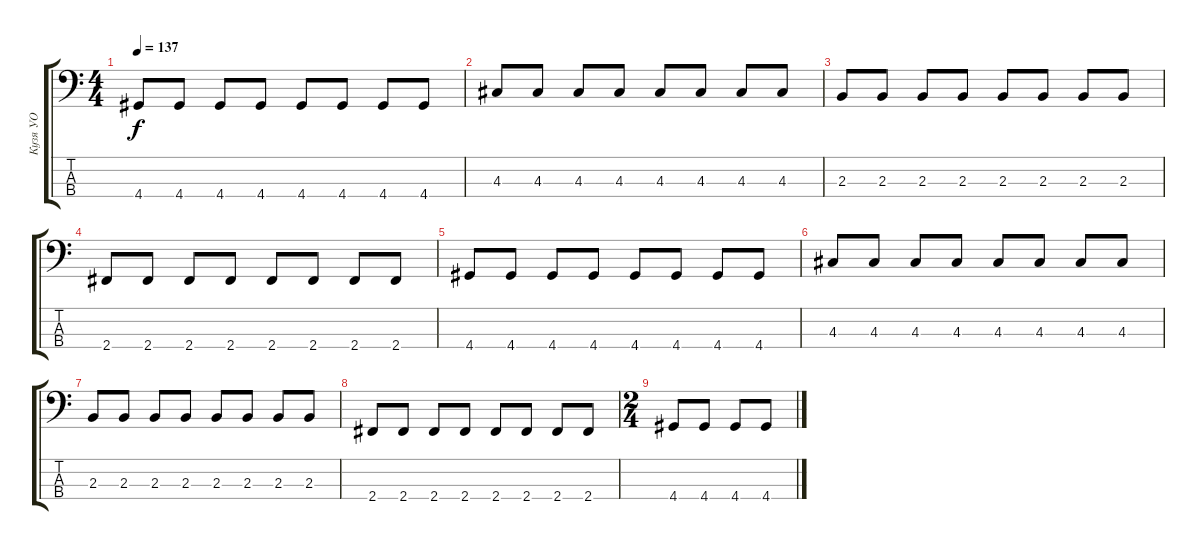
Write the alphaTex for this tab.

\track ("Кузя УО" "Кузя УО") {instrument electricbassfinger}
\staff {score tabs}
\tuning (G2 D2 A1 E1) {hide}
\ts (4 4)
\tempo 137
\clef f4
\ks c
4.4.8{dy f} 4.4.8 4.4.8 4.4.8 4.4.8 4.4.8 4.4.8 4.4.8 |
4.3.8 4.3.8 4.3.8 4.3.8 4.3.8 4.3.8 4.3.8 4.3.8 |
2.3.8 2.3.8 2.3.8 2.3.8 2.3.8 2.3.8 2.3.8 2.3.8 |
2.4.8 2.4.8 2.4.8 2.4.8 2.4.8 2.4.8 2.4.8 2.4.8 |
4.4.8 4.4.8 4.4.8 4.4.8 4.4.8 4.4.8 4.4.8 4.4.8 |
4.3.8 4.3.8 4.3.8 4.3.8 4.3.8 4.3.8 4.3.8 4.3.8 |
2.3.8 2.3.8 2.3.8 2.3.8 2.3.8 2.3.8 2.3.8 2.3.8 |
2.4.8 2.4.8 2.4.8 2.4.8 2.4.8 2.4.8 2.4.8 2.4.8 |
\ts (2 4)
4.4.8 4.4.8 4.4.8 4.4.8
